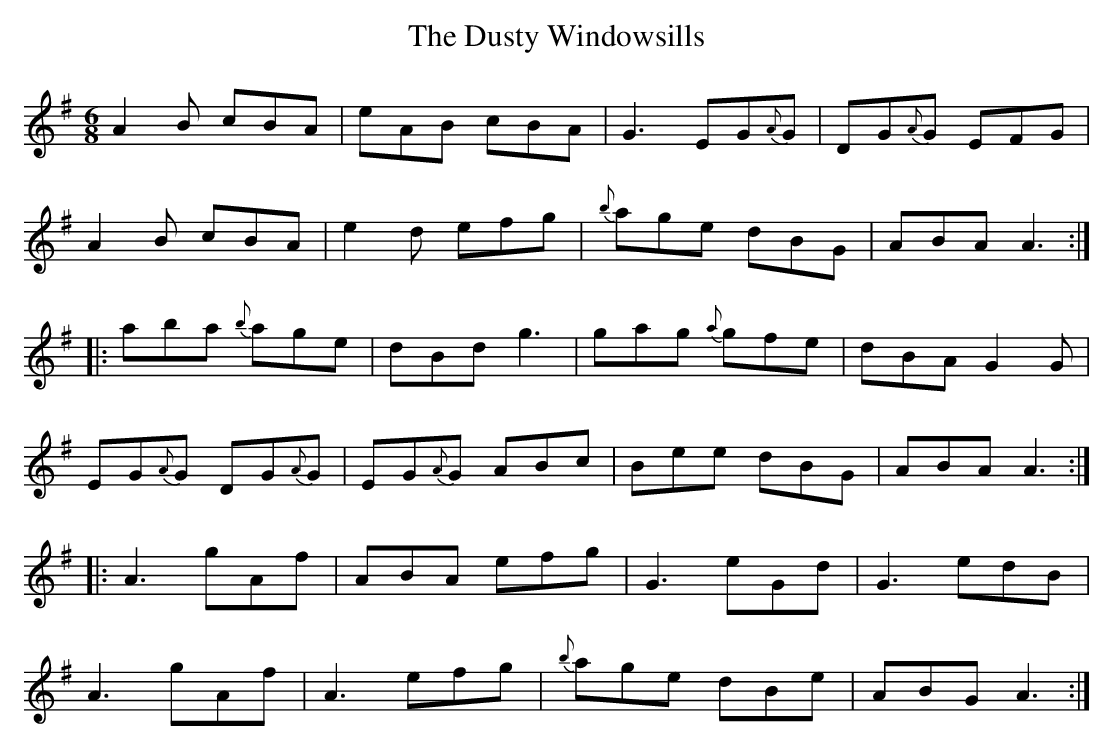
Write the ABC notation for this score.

X:1
T:Dusty Windowsills, The
M:6/8
L:1/8
K:G
A2 B cBA |eAB cBA |G3 EG{A}G |DG{A}G EFG |
A2 B cBA |e2 d efg |{b}age dBG |ABA A3 :|
|:aba {b}age |dBd g3 |gag {a}gfe |dBA G2 G |
EG{A}G DG{A}G |EG{A}G ABc |Bee dBG |ABA A3 :|
|:A3 gAf |ABA efg |G3 eGd |G3 edB |
A3 gAf |A3 efg |{b}age dBe |ABG A3 :|
